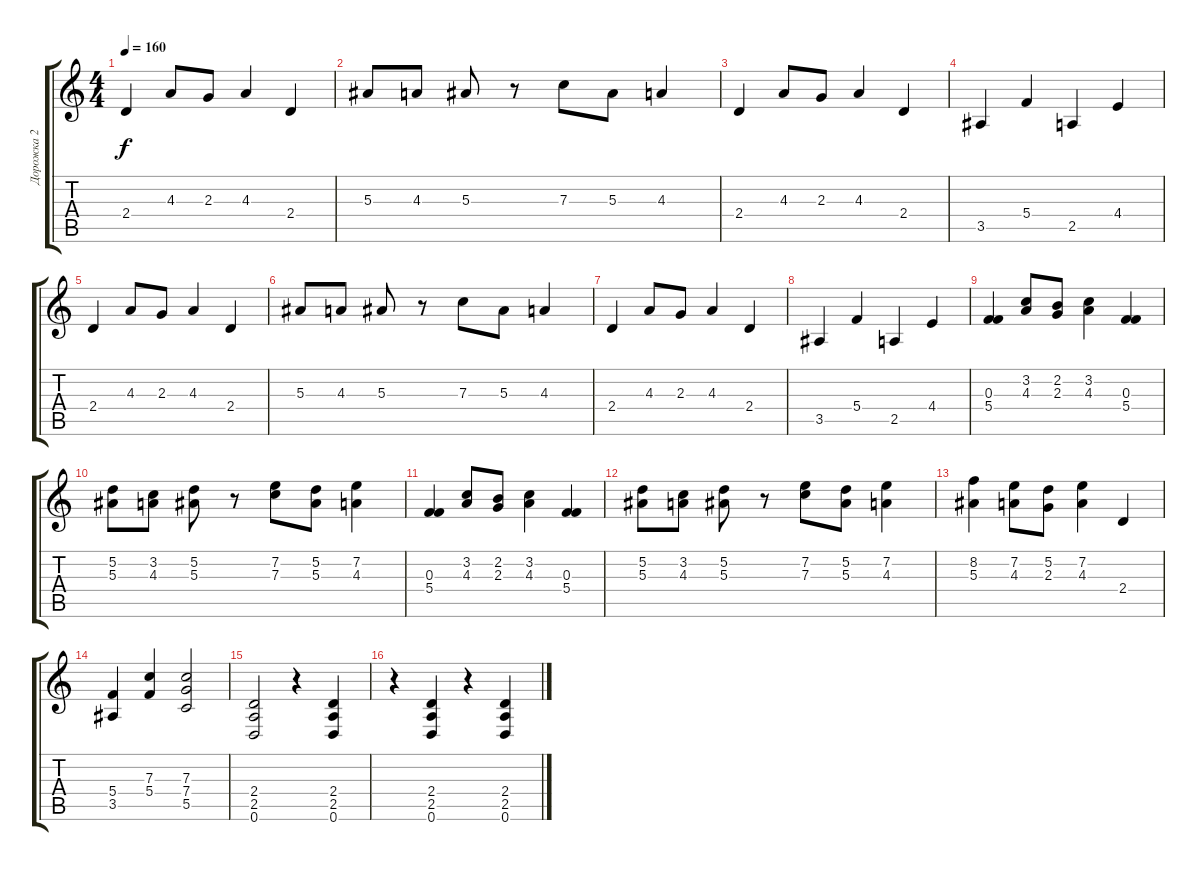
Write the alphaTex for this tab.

\track ("Дорожка 2" "Дорожка 2") {instrument distortionguitar}
\staff {score tabs}
\tuning (D4 A3 F3 C3 G2 D2) {hide}
\ts (4 4)
\tempo 160
\clef g2
\ks c
2.4.4{dy f} 4.3.8 2.3.8 4.3.4 2.4.4 |
5.3.8 4.3.8 5.3.8 r.8 7.3.8 5.3.8 4.3.4 |
2.4.4 4.3.8 2.3.8 4.3.4 2.4.4 |
3.5.4 5.4.4 2.5.4 4.4.4 |
2.4.4 4.3.8 2.3.8 4.3.4 2.4.4 |
5.3.8 4.3.8 5.3.8 r.8 7.3.8 5.3.8 4.3.4 |
2.4.4 4.3.8 2.3.8 4.3.4 2.4.4 |
3.5.4 5.4.4 2.5.4 4.4.4 |
(0.3 5.4).4 (3.2 4.3).8 (2.2 2.3).8 (3.2 4.3).4 (0.3 5.4).4 |
(5.2 5.3).8 (3.2 4.3).8 (5.2 5.3).8 r.8 (7.2 7.3).8 (5.2 5.3).8 (7.2 4.3).4 |
(0.3 5.4).4 (3.2 4.3).8 (2.2 2.3).8 (3.2 4.3).4 (0.3 5.4).4 |
(5.2 5.3).8 (3.2 4.3).8 (5.2 5.3).8 r.8 (7.2 7.3).8 (5.2 5.3).8 (7.2 4.3).4 |
(8.2 5.3).4 (7.2 4.3).8 (5.2 2.3).8 (7.2 4.3).4 2.4.4 |
(5.4 3.5).4 (7.3 5.4).4 (7.3 7.4 5.5).2 |
(2.4 2.5 0.6).2 r.4 (2.4 2.5 0.6).4 |
r.4 (2.4 2.5 0.6).4 r.4 (2.4 2.5 0.6).4
